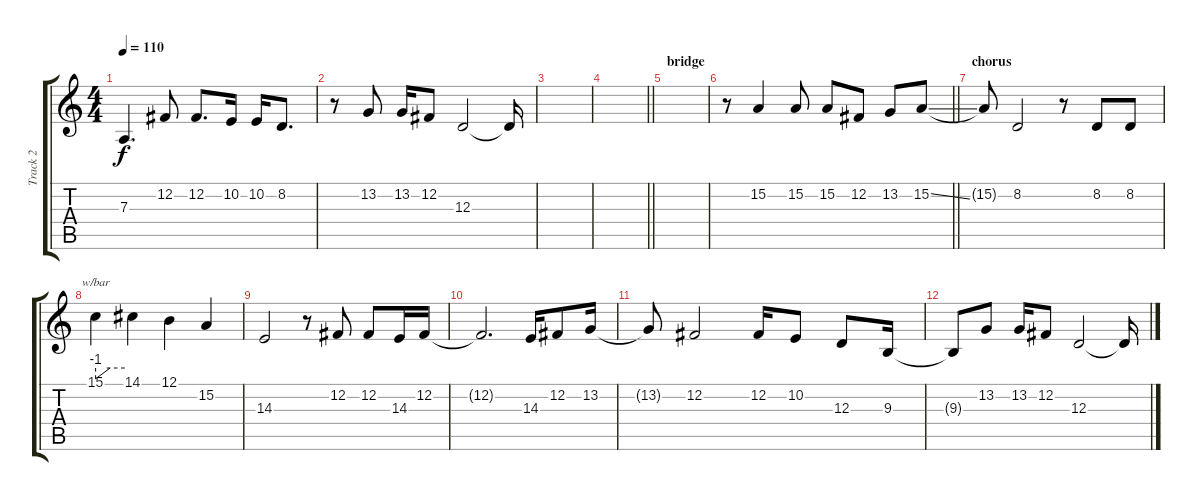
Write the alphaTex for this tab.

\track ("Track 2" "Track 2") {instrument vibraphone}
\staff {score tabs}
\tuning (B3 Gb3 D3 A2 E2 B1) {hide}
\ts (4 4)
\tempo 110
\clef g2
\ks c
7.3.4{d dy f} 12.2.8 12.2.8{d} 10.2.16 10.2.16 8.2.8{d} |
r.8 13.2.8 13.2.16 12.2.8 12.3.2 12.3{t}.16 |
|
\barLineRight lightlight
|
\section ("" "bridge")
|
\barLineRight lightlight
r.8 15.2.4 15.2.8 15.2.8 12.2.8 13.2.8 15.2{ss}.8 |
\section ("" "chorus")
15.2{t}.8 8.2.2 r.8 8.2.8 8.2.8 |
15.1.4{tbe (custom default 0 -4 30 0 60 0)} 14.1.4 12.1.4 15.2.4 |
14.3.2 r.8 12.2.8 12.2.8 14.3.16 12.2.16 |
12.2{t}.2{d} 14.3.16 12.2.8 13.2.16 |
13.2{t}.8 12.2.2 12.2.16 10.2.8 12.3.8 9.3.16 |
9.3{t}.8 13.2.8 13.2.16 12.2.8 12.3.2 12.3{t}.16
